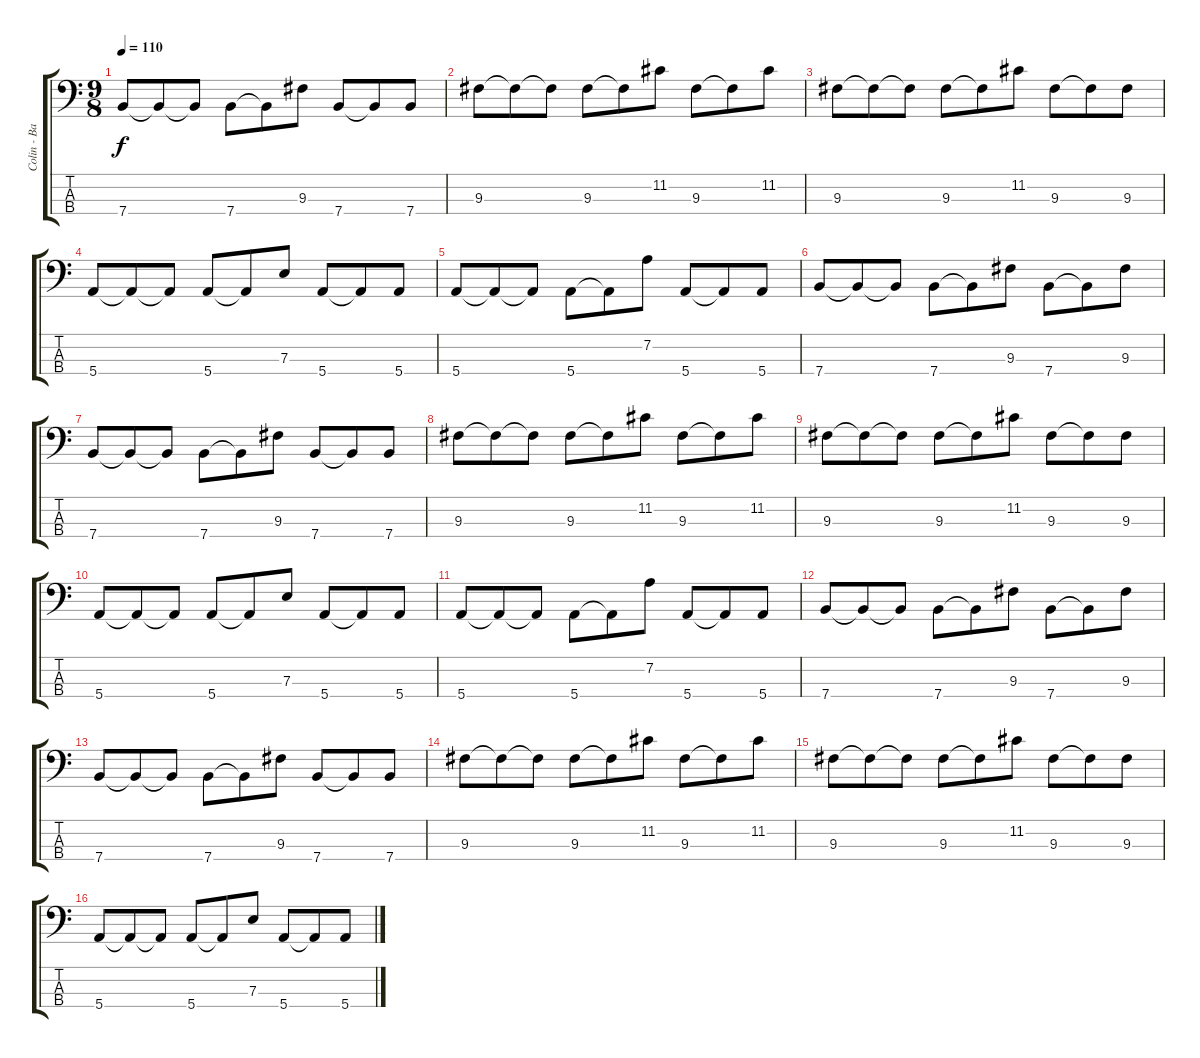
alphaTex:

\track ("Colin - Bass" "Colin - Ba") {instrument electricbassfinger}
\staff {score tabs}
\tuning (G2 D2 A1 E1) {hide}
\ts (9 8)
\tempo 110
\clef f4
\ks c
7.4.8{dy f} 7.4{t}.8 7.4{t}.8 7.4.8 7.4{t}.8 9.3.8 7.4.8 7.4{t}.8 7.4.8 |
9.3.8 9.3{t}.8 9.3{t}.8 9.3.8 9.3{t}.8 11.2.8 9.3.8 9.3{t}.8 11.2.8 |
9.3.8 9.3{t}.8 9.3{t}.8 9.3.8 9.3{t}.8 11.2.8 9.3.8 9.3{t}.8 9.3.8 |
5.4.8 5.4{t}.8 5.4{t}.8 5.4.8 5.4{t}.8 7.3.8 5.4.8 5.4{t}.8 5.4.8 |
5.4.8 5.4{t}.8 5.4{t}.8 5.4.8 5.4{t}.8 7.2.8 5.4.8 5.4{t}.8 5.4.8 |
7.4.8 7.4{t}.8 7.4{t}.8 7.4.8 7.4{t}.8 9.3.8 7.4.8 7.4{t}.8 9.3.8 |
7.4.8 7.4{t}.8 7.4{t}.8 7.4.8 7.4{t}.8 9.3.8 7.4.8 7.4{t}.8 7.4.8 |
9.3.8 9.3{t}.8 9.3{t}.8 9.3.8 9.3{t}.8 11.2.8 9.3.8 9.3{t}.8 11.2.8 |
9.3.8 9.3{t}.8 9.3{t}.8 9.3.8 9.3{t}.8 11.2.8 9.3.8 9.3{t}.8 9.3.8 |
5.4.8 5.4{t}.8 5.4{t}.8 5.4.8 5.4{t}.8 7.3.8 5.4.8 5.4{t}.8 5.4.8 |
5.4.8 5.4{t}.8 5.4{t}.8 5.4.8 5.4{t}.8 7.2.8 5.4.8 5.4{t}.8 5.4.8 |
7.4.8 7.4{t}.8 7.4{t}.8 7.4.8 7.4{t}.8 9.3.8 7.4.8 7.4{t}.8 9.3.8 |
7.4.8 7.4{t}.8 7.4{t}.8 7.4.8 7.4{t}.8 9.3.8 7.4.8 7.4{t}.8 7.4.8 |
9.3.8 9.3{t}.8 9.3{t}.8 9.3.8 9.3{t}.8 11.2.8 9.3.8 9.3{t}.8 11.2.8 |
9.3.8 9.3{t}.8 9.3{t}.8 9.3.8 9.3{t}.8 11.2.8 9.3.8 9.3{t}.8 9.3.8 |
5.4.8 5.4{t}.8 5.4{t}.8 5.4.8 5.4{t}.8 7.3.8 5.4.8 5.4{t}.8 5.4.8
